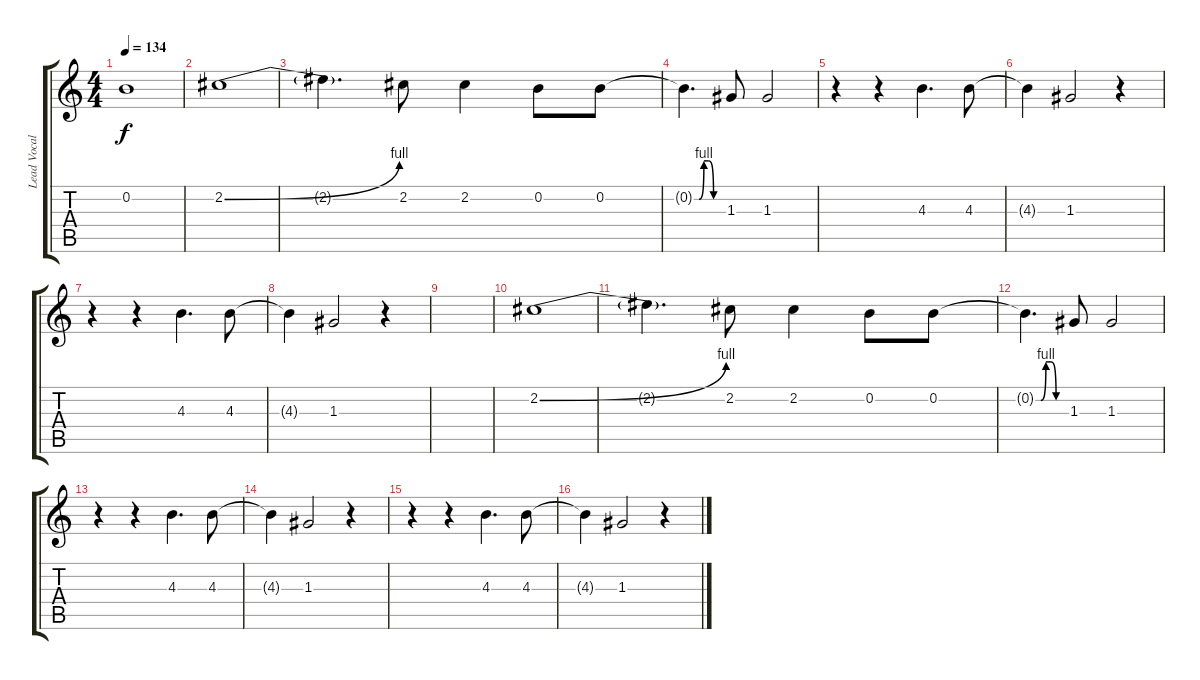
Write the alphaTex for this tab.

\track ("Lead Vocal" "Lead Vocal") {instrument synthbass2}
\staff {score tabs}
\tuning (E4 B3 G3 D3 A2 E2) {hide}
\ts (4 4)
\tempo 134
\clef g2
\ks c
0.2{t}.1{dy f} |
2.2{be (bend 0 0 60 4)}.1 |
2.2{t}.4{d} 2.2.8 2.2.4 0.2.8 0.2.8 |
0.2{be (custom 0 0 10 0 20 4 30 4 40 0 60 0) t}.4{d} 1.3.8 1.3.2 |
r.4 r.4 4.3.4{d} 4.3.8 |
4.3{t}.4 1.3.2 r.4 |
r.4 r.4 4.3.4{d} 4.3.8 |
4.3{t}.4 1.3.2 r.4 |
|
2.2{be (bend 0 0 60 4)}.1 |
2.2{t}.4{d} 2.2.8 2.2.4 0.2.8 0.2.8 |
0.2{be (custom 0 0 10 0 20 4 30 4 40 0 60 0) t}.4{d} 1.3.8 1.3.2 |
r.4 r.4 4.3.4{d} 4.3.8 |
4.3{t}.4 1.3.2 r.4 |
r.4 r.4 4.3.4{d} 4.3.8 |
4.3{t}.4 1.3.2 r.4
